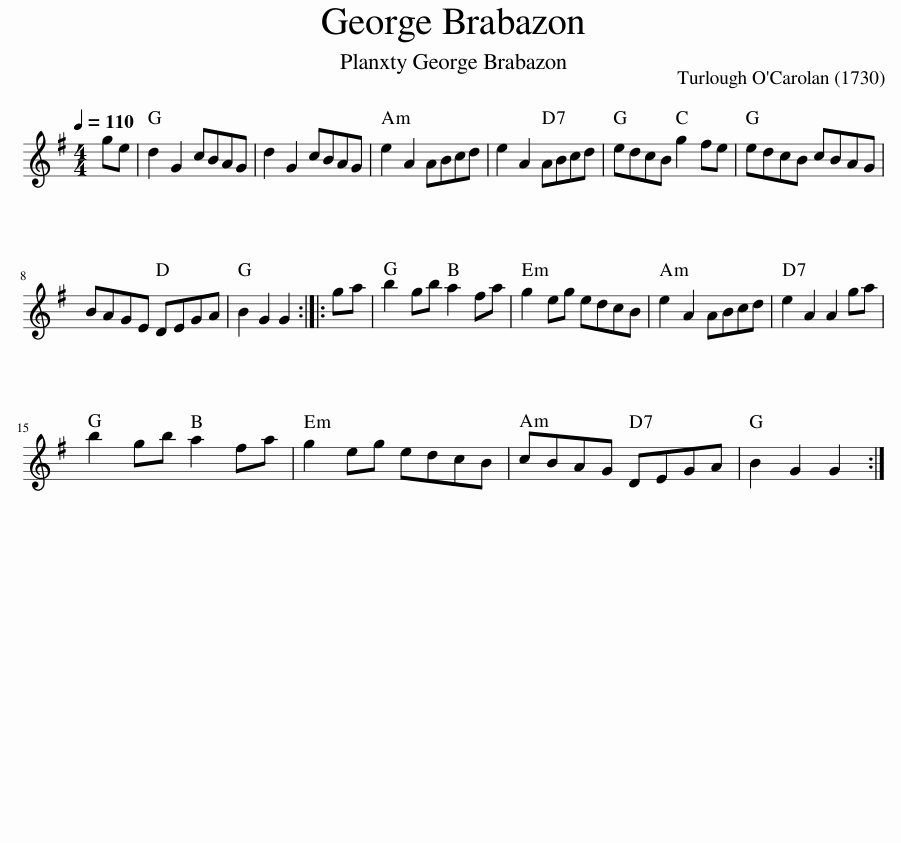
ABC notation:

X:1
L:1/8
Q:1/4=110
M:4/4
I:linebreak $
K:G
V:1 treble
V:1
 ge | d2 G2 cBAG | d2 G2 cBAG | e2 A2 ABcd | e2 A2 ABcd | %5
 edcB g2 fe | edcB cBAG |$ BAGE DEGA | B2 G2 G2 :: ga | %10
 b2 gb a2 fa | g2 eg edcB | e2 A2 ABcd | e2 A2 A2 ga |$ b2 gb a2 fa | %15
 g2 eg edcB | cBAG DEGA | B2 G2 G2 :| %18
